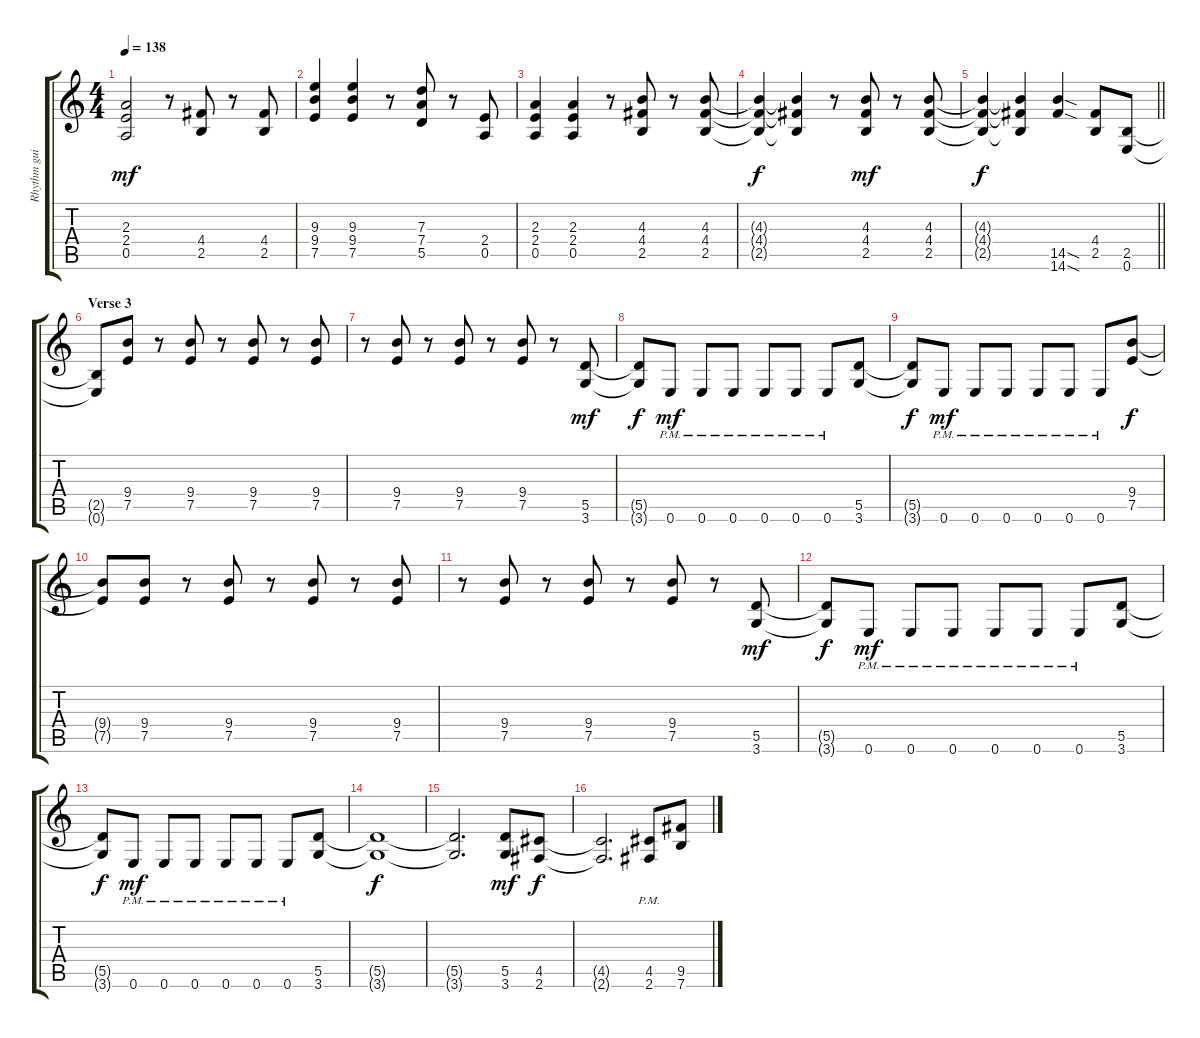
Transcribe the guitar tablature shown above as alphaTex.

\track ("Rhythm guitar" "Rhythm gui") {instrument overdrivenguitar}
\staff {score tabs}
\tuning (E4 B3 G3 D3 A2 E2) {hide}
\ts (4 4)
\tempo 138
\clef g2
\ks c
(2.3 2.4 0.5).2{dy mf} r.8 (4.4 2.5).8 r.8 (4.4 2.5).8 |
(9.3 9.4 7.5).4 (9.3 9.4 7.5).4 r.8 (7.3 7.4 5.5).8 r.8 (2.4 0.5).8 |
(2.3 2.4 0.5).4 (2.3 2.4 0.5).4 r.8 (4.3 4.4 2.5).8 r.8 (4.3 4.4 2.5).8 |
(4.3{t} 4.4{t} 2.5{t}).4{dy f} (4.3{t} 4.4{t} 2.5{t}).4 r.8 (4.3 4.4 2.5).8{dy mf} r.8 (4.3 4.4 2.5).8 |
\barLineRight lightlight
(4.3{t} 4.4{t} 2.5{t}).4{dy f} (4.3{t} 4.4{t} 2.5{t}).4 (14.5{sod} 14.6{sod}).4 (4.4 2.5).8 (2.5 0.6).8 |
\section ("" "Verse 3")
(2.5{t} 0.6{t}).8 (9.4 7.5).8 r.8 (9.4 7.5).8 r.8 (9.4 7.5).8 r.8 (9.4 7.5).8 |
r.8 (9.4 7.5).8 r.8 (9.4 7.5).8 r.8 (9.4 7.5).8 r.8 (5.5 3.6).8{dy mf} |
(5.5{t} 3.6{t}).8{dy f} 0.6{pm}.8{dy mf} 0.6{pm}.8 0.6{pm}.8 0.6{pm}.8 0.6{pm}.8 0.6{pm}.8 (5.5 3.6).8 |
(5.5{t} 3.6{t}).8{dy f} 0.6{pm}.8{dy mf} 0.6{pm}.8 0.6{pm}.8 0.6{pm}.8 0.6{pm}.8 0.6{pm}.8 (9.4 7.5).8{dy f} |
(9.4{t} 7.5{t}).8 (9.4 7.5).8 r.8 (9.4 7.5).8 r.8 (9.4 7.5).8 r.8 (9.4 7.5).8 |
r.8 (9.4 7.5).8 r.8 (9.4 7.5).8 r.8 (9.4 7.5).8 r.8 (5.5 3.6).8{dy mf} |
(5.5{t} 3.6{t}).8{dy f} 0.6{pm}.8{dy mf} 0.6{pm}.8 0.6{pm}.8 0.6{pm}.8 0.6{pm}.8 0.6{pm}.8 (5.5 3.6).8 |
(5.5{t} 3.6{t}).8{dy f} 0.6{pm}.8{dy mf} 0.6{pm}.8 0.6{pm}.8 0.6{pm}.8 0.6{pm}.8 0.6{pm}.8 (5.5 3.6).8 |
(5.5{t} 3.6{t}).1{dy f} |
(5.5{t} 3.6{t}).2{d} (5.5 3.6).8{dy mf} (4.5 2.6).8{dy f} |
(4.5{t} 2.6{t}).2{d} (4.5{pm} 2.6{pm}).8 (9.5 7.6).8
